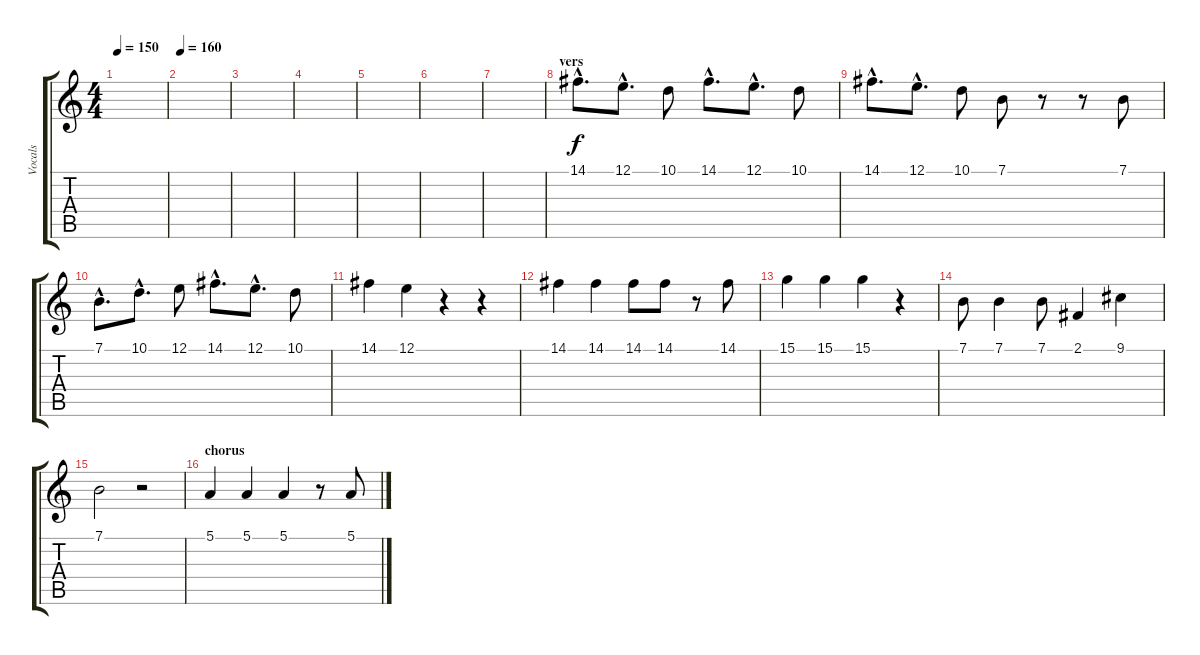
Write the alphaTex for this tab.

\track ("Vocals" "Vocals") {instrument lead1square}
\staff {score tabs}
\tuning (E4 B3 G3 D3 A2 E2) {hide}
\ts (4 4)
\tempo 150
\clef g2
\ks c
|
\tempo 160
|
|
|
|
|
|
\section ("" "vers")
14.1{hac}.8{d} 12.1{hac}.8{d} 10.1.8 14.1{hac}.8{d} 12.1{hac}.8{d} 10.1.8 |
14.1{hac}.8{d} 12.1{hac}.8{d} 10.1.8 7.1.8 r.8 r.8 7.1.8 |
7.1{hac}.8{d} 10.1{hac}.8{d} 12.1.8 14.1{hac}.8{d} 12.1{hac}.8{d} 10.1.8 |
14.1.4 12.1.4 r.4 r.4 |
14.1.4 14.1.4 14.1.8 14.1.8 r.8 14.1.8 |
15.1.4 15.1.4 15.1.4 r.4 |
7.1.8 7.1.4 7.1.8 2.1.4 9.1.4 |
7.1.2 r.2 |
\section ("" "chorus")
5.1.4 5.1.4 5.1.4 r.8 5.1.8
